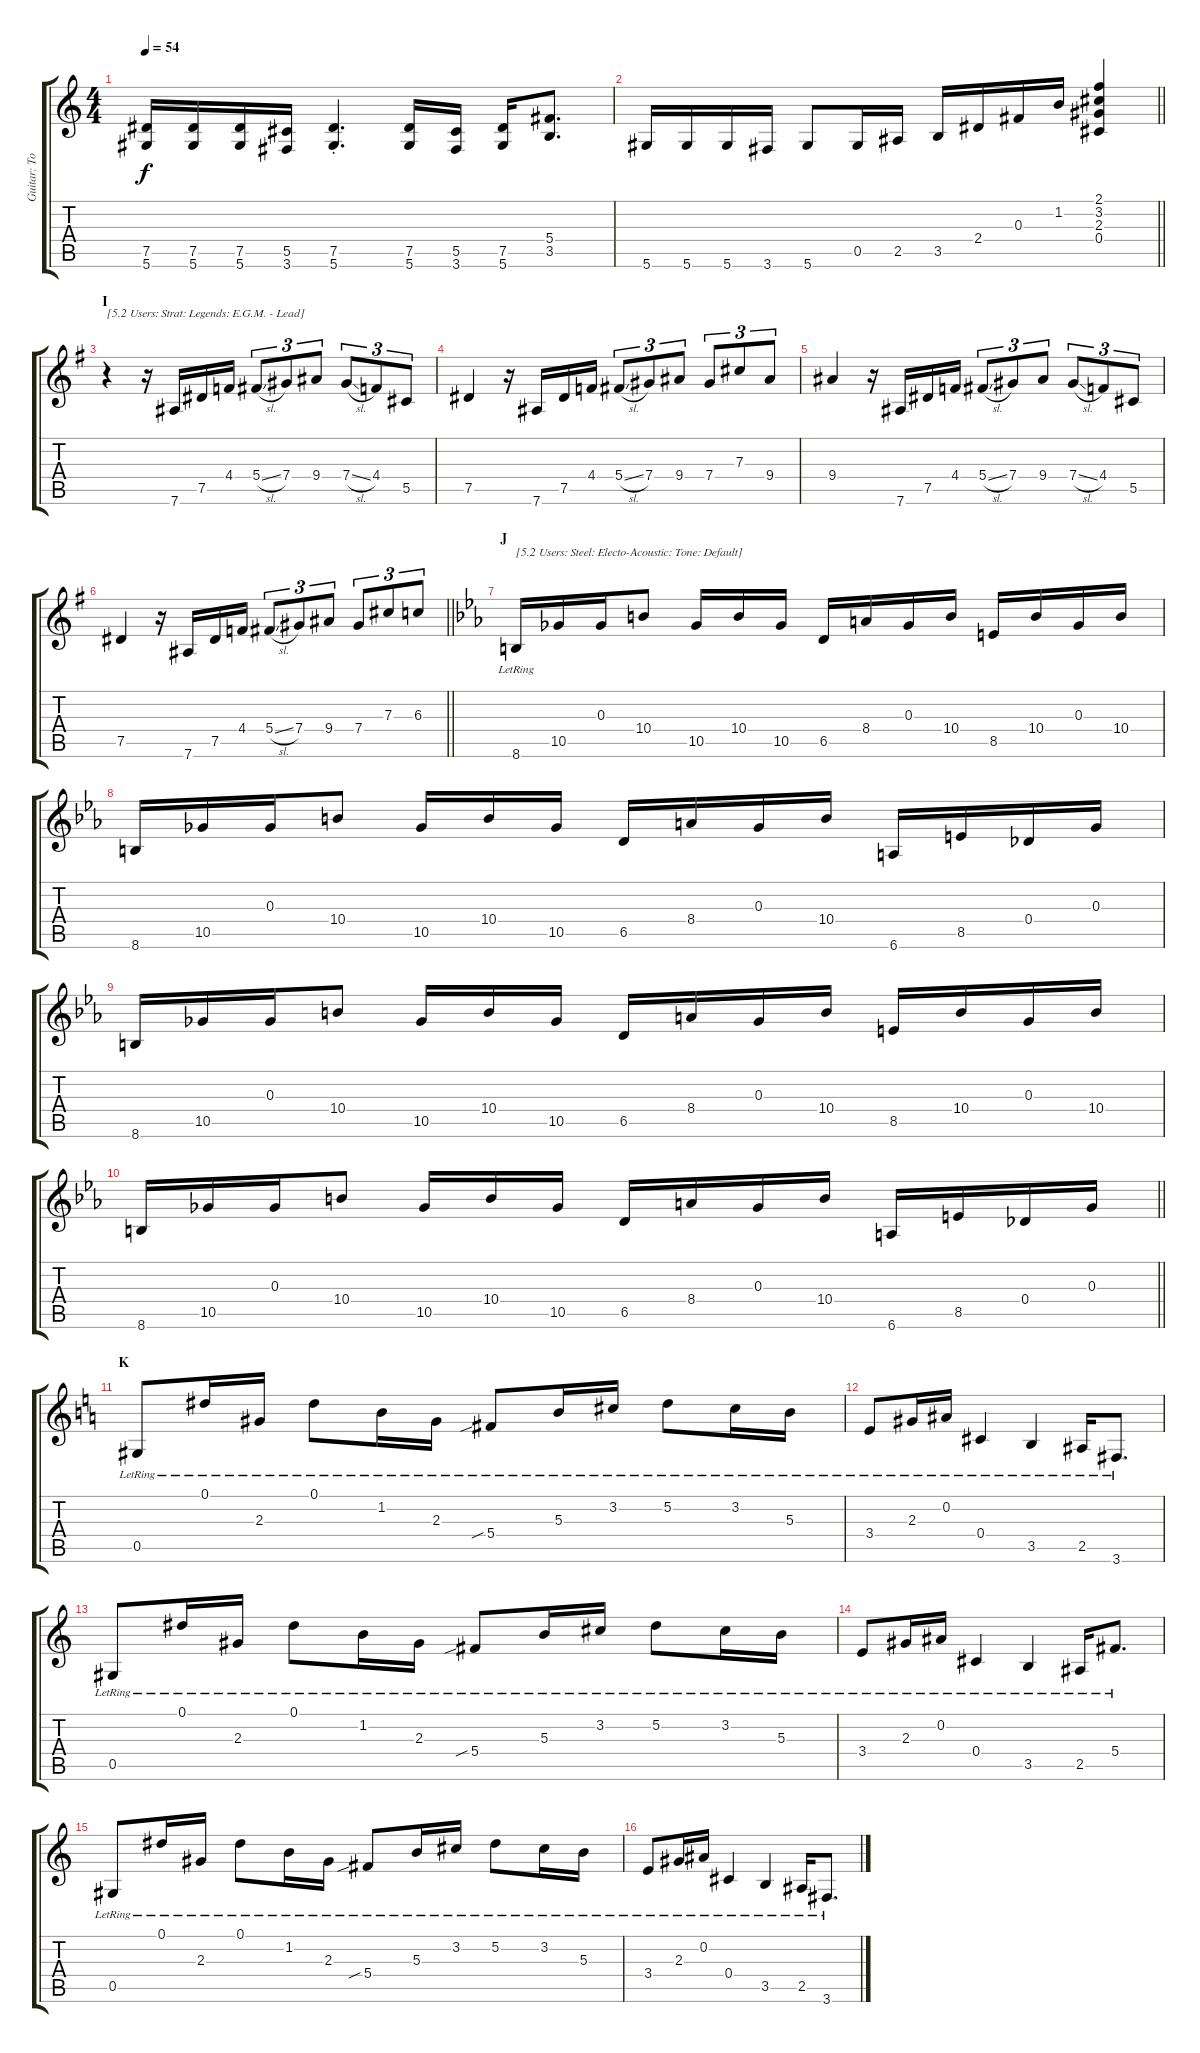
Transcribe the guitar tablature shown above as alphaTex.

\track ("Guitar: Tony" "Guitar: To") {instrument acousticguitarsteel}
\staff {score tabs}
\tuning (Eb4 Bb3 Gb3 Db3 Ab2 Eb2) {hide}
\ts (4 4)
\tempo 54
\clef g2
\ks c
(7.5 5.6).16{dy f} (7.5 5.6).16 (7.5 5.6).16 (5.5 3.6).16 (7.5{st} 5.6{st}).4{d} (7.5 5.6).16 (5.5 3.6).16 (7.5 5.6).16 (5.4 3.5).8{d} |
\barLineRight lightlight
5.6.16 5.6.16 5.6.16 3.6.16 5.6.8 0.5.16 2.5.16 3.5.16 2.4.16 0.3.16 1.2.16 (2.1 3.2 2.3 0.4).4 |
\section ("" "I")
\ks g
r.4{txt "[5.2 Users: Strat: Legends: E.G.M. - Lead]" volume 16 instrument overdrivenguitar} r.16 7.6.16 7.5.16 4.4.16 5.4{sl}.8{tu (3 2)} 7.4.8{tu (3 2)} 9.4.8{tu (3 2)} 7.4{sl}.8{tu (3 2)} 4.4.8{tu (3 2)} 5.5.8{tu (3 2)} |
7.5.4 r.16 7.6.16 7.5.16 4.4.16 5.4{sl}.8{tu (3 2)} 7.4.8{tu (3 2)} 9.4.8{tu (3 2)} 7.4.8{tu (3 2)} 7.3.8{tu (3 2)} 9.4.8{tu (3 2)} |
9.4.4 r.16 7.6.16 7.5.16 4.4.16 5.4{sl}.8{tu (3 2)} 7.4.8{tu (3 2)} 9.4.8{tu (3 2)} 7.4{sl}.8{tu (3 2)} 4.4.8{tu (3 2)} 5.5.8{tu (3 2)} |
\barLineRight lightlight
7.5.4 r.16 7.6.16 7.5.16 4.4.16 5.4{sl}.8{tu (3 2)} 7.4.8{tu (3 2)} 9.4.8{tu (3 2)} 7.4.8{tu (3 2)} 7.3.8{tu (3 2)} 6.3.8{tu (3 2)} |
\section ("" "J")
\ks eb
8.6{lr}.16{txt "[5.2 Users: Steel: Electo-Acoustic: Tone: Default]" volume 13 instrument acousticguitarsteel} 10.5.16 0.3.16 10.4.8 10.5.16 10.4.16 10.5.16 6.5.16 8.4.16 0.3.16 10.4.16 8.5.16 10.4.16 0.3.16 10.4.16 |
8.6.16 10.5.16 0.3.16 10.4.8 10.5.16 10.4.16 10.5.16 6.5.16 8.4.16 0.3.16 10.4.16 6.6.16 8.5.16 0.4.16 0.3.16 |
8.6.16 10.5.16 0.3.16 10.4.8 10.5.16 10.4.16 10.5.16 6.5.16 8.4.16 0.3.16 10.4.16 8.5.16 10.4.16 0.3.16 10.4.16 |
\barLineRight lightlight
8.6.16 10.5.16 0.3.16 10.4.8 10.5.16 10.4.16 10.5.16 6.5.16 8.4.16 0.3.16 10.4.16 6.6.16 8.5.16 0.4.16 0.3.16 |
\section ("" "K")
\ks c
0.5{lr}.8 0.1{lr}.16 2.3{lr}.16 0.1{lr}.8 1.2{lr}.16 2.3{lr}.16 5.4{sib lr}.8 5.3{lr}.16 3.2{lr}.16 5.2{lr}.8 3.2{lr}.16 5.3{lr}.16 |
3.4{lr}.8 2.3{lr}.16 0.2{lr}.16 0.4{lr}.4 3.5{lr}.4 2.5{lr}.16 3.6{lr}.8{d} |
0.5{lr}.8 0.1{lr}.16 2.3{lr}.16 0.1{lr}.8 1.2{lr}.16 2.3{lr}.16 5.4{sib lr}.8 5.3{lr}.16 3.2{lr}.16 5.2{lr}.8 3.2{lr}.16 5.3{lr}.16 |
3.4{lr}.8 2.3{lr}.16 0.2{lr}.16 0.4{lr}.4 3.5{lr}.4 2.5{lr}.16 5.4{lr}.8{d} |
0.5{lr}.8 0.1{lr}.16 2.3{lr}.16 0.1{lr}.8 1.2{lr}.16 2.3{lr}.16 5.4{sib lr}.8 5.3{lr}.16 3.2{lr}.16 5.2{lr}.8 3.2{lr}.16 5.3{lr}.16 |
3.4{lr}.8 2.3{lr}.16 0.2{lr}.16 0.4{lr}.4 3.5{lr}.4 2.5{lr}.16 3.6{lr}.8{d}
